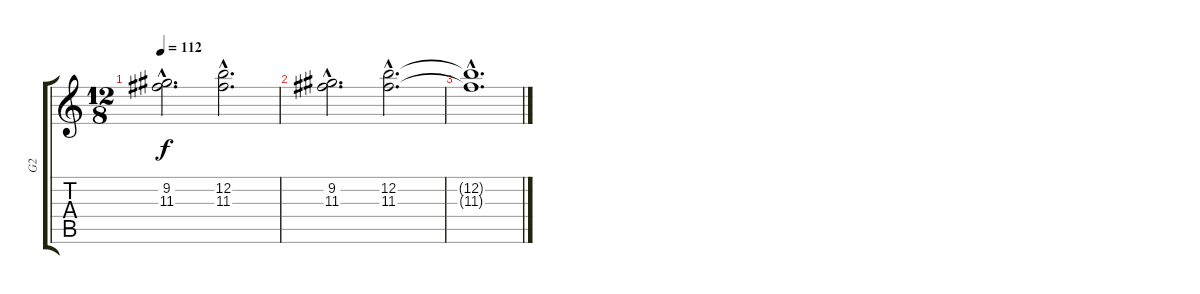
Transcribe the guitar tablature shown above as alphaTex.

\track ("G2" "G2") {instrument electricguitarjazz}
\staff {score tabs}
\tuning (E4 B3 G3 D3 A2 E2) {hide}
\ts (12 8)
\tempo 112
\clef g2
\ks c
(9.2{hac} 11.3{hac}).2{d dy f} (12.2{hac} 11.3{hac}).2{d} |
(9.2{hac} 11.3{hac}).2{d} (12.2{hac} 11.3{hac}).2{d} |
(12.2{hac t} 11.3{hac t}).1{d}
